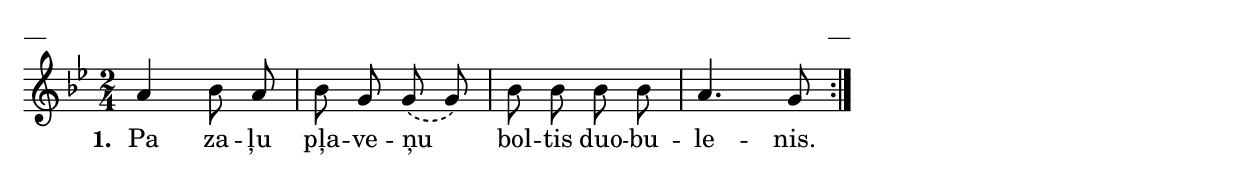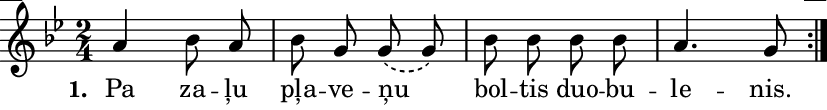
\version "2.13.18"
#(ly:set-option 'crop #t)

\paper {
line-width = 14\cm
left-margin = 0.4\cm
between-system-padding = 0.1\cm
between-system-space = 0.1\cm
}
% SBTZK, p.71
\layout {
indent = #0
ragged-last = ##f
}


voiceA = \relative c' {
\clef "treble"
\key bes \major
\time 2/4
\phrasingSlurDashed
\repeat volta 2 {a'4 bes8 a | bes g g \(g\) | bes bes bes bes | a4. g8}
}

lyricA = \lyricmode {
\set stanza = "1. "
Pa za -- ļu pļa -- ve -- ņu _ bol -- tis duo -- bu -- le -- nis.
}


fullScore = <<
%\new ChordNames { \chordsA }
\new Staff {
<<
\new Voice = "voiceA" { \oneVoice \autoBeamOff \voiceA }
\new Lyrics \lyricsto "voiceA"  \lyricA
%\new Voice = "voiceB" { \voiceTwo \autoBeamOff \voiceB }
>>
}
>>



\score {
\fullScore
\header { piece = "__" opus = "__" }
}
\markup { \with-color #(x11-color 'white) \sans \smaller "__" }
\score {
\unfoldRepeats
\fullScore
\midi {
\context { \Staff \remove "Staff_performer" }
\context { \Voice \consists "Staff_performer" }
}
}


